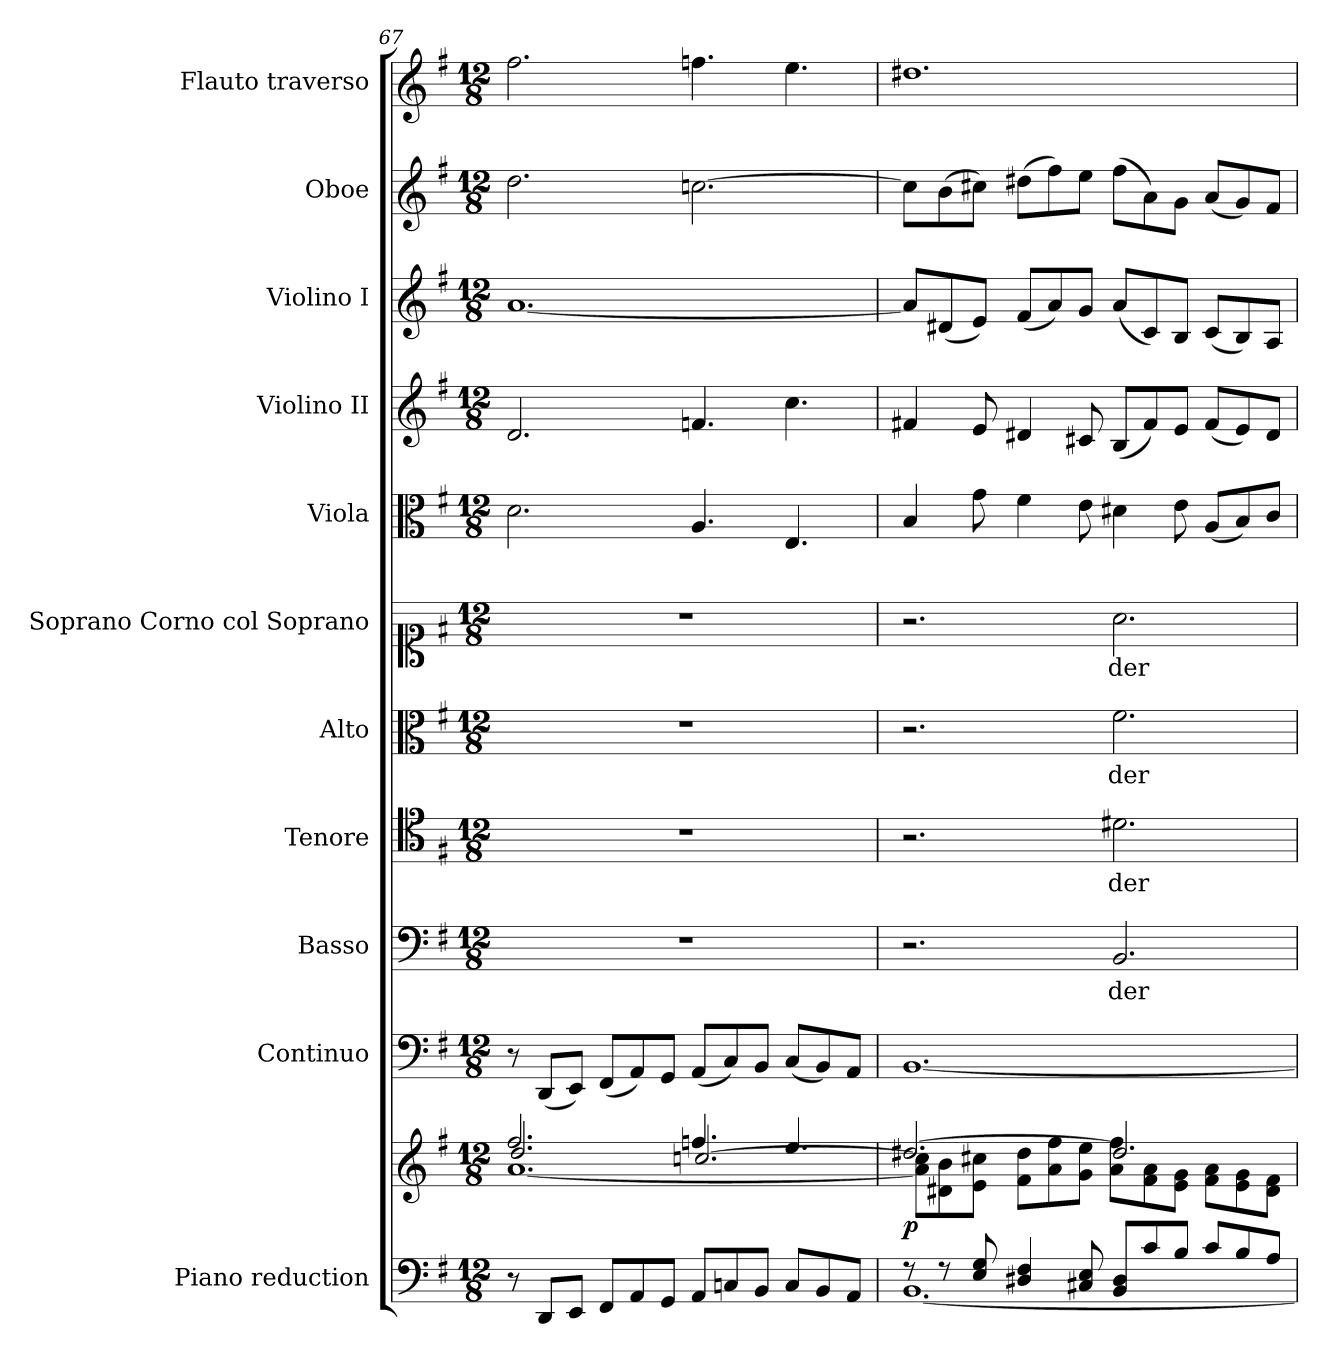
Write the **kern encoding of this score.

**kern	**kern	**dynam	**kern	**dynam	**kern	**text	**dynam	**kern	**text	**dynam	**kern	**text	**dynam	**kern	**text	**dynam	**kern	**dynam	**kern	**dynam	**kern	**dynam	**kern	**kern
*part11	*part11	*part11	*part10	*part10	*part9	*part9	*part9	*part8	*part8	*part8	*part7	*part7	*part7	*part6	*part6	*part6	*part5	*part5	*part4	*part4	*part3	*part3	*part2	*part1
*staff12	*staff11	*staff11/12	*staff10	*staff10	*staff9	*staff9	*staff9	*staff8	*staff8	*staff8	*staff7	*staff7	*staff7	*staff6	*staff6	*staff6	*staff5	*staff5	*staff4	*staff4	*staff3	*staff3	*staff2	*staff1
*I"Piano reduction	*	*	*I"Continuo	*	*I"Basso	*	*	*I"Tenore	*	*	*I"Alto	*	*	*I"Soprano Corno col Soprano	*	*	*I"Viola	*	*I"Violino II	*	*I"Violino I	*	*I"Oboe	*I"Flauto traverso
*I'Pno	*	*	*	*	*	*	*	*	*	*	*	*	*	*	*	*	*I'Vla	*	*I'Vln	*	*I'Vln	*	*I'Ob	*I'Fl
!!LO:PB:g=z
*clefF4	*clefG2	*	*clefF4	*	*clefF4	*	*	*clefC4	*	*	*clefC3	*	*	*clefC1	*	*	*clefC3	*	*clefG2	*	*clefG2	*	*clefG2	*clefG2
*k[f#]	*k[f#]	*	*k[f#]	*	*k[f#]	*	*	*k[f#]	*	*	*k[f#]	*	*	*k[f#]	*	*	*k[f#]	*	*k[f#]	*	*k[f#]	*	*k[f#]	*k[f#]
*M12/8	*M12/8	*	*M12/8	*	*M12/8	*	*	*M12/8	*	*	*M12/8	*	*	*M12/8	*	*	*M12/8	*	*M12/8	*	*M12/8	*	*M12/8	*M12/8
=67	=67	=67	=67	=67	=67	=67	=67	=67	=67	=67	=67	=67	=67	=67	=67	=67	=67	=67	=67	=67	=67	=67	=67	=67
*	*^	*	*	*	*	*	*	*	*	*	*	*	*	*	*	*	*	*	*	*	*	*	*	*
*	*	*^	*	*	*	*	*	*	*	*	*	*	*	*	*	*	*	*	*	*	*	*	*	*	*
8r	2.ff#/	[1.a	2.dd/	.	8r	.	1.r	.	.	1.r	.	.	1.r	.	.	1.r	.	.	2.d\	.	2.d/	.	[1.a	.	2.dd\	2.ff#\
8DD/L	.	.	.	.	(8DD/L	.	.	.	.	.	.	.	.	.	.	.	.	.	.	.	.	.	.	.	.	.
8EE/J	.	.	.	.	8EE/J)	.	.	.	.	.	.	.	.	.	.	.	.	.	.	.	.	.	.	.	.	.
8FF#/L	.	.	.	.	(8FF#/L	.	.	.	.	.	.	.	.	.	.	.	.	.	.	.	.	.	.	.	.	.
8AA/	.	.	.	.	8AA/)	.	.	.	.	.	.	.	.	.	.	.	.	.	.	.	.	.	.	.	.	.
8GG/J	.	.	.	.	8GG/J	.	.	.	.	.	.	.	.	.	.	.	.	.	.	.	.	.	.	.	.	.
8AA/L	4.ffn/	.	[<2.ccn/	.	(8AA/L	.	.	.	.	.	.	.	.	.	.	.	.	.	4.A/	.	4.fn/	.	.	.	[2.ccn\	4.ffn\
8Cn/	.	.	.	.	8C/)	.	.	.	.	.	.	.	.	.	.	.	.	.	.	.	.	.	.	.	.	.
8BB/J	.	.	.	.	8BB/J	.	.	.	.	.	.	.	.	.	.	.	.	.	.	.	.	.	.	.	.	.
8C/L	4.ee/	.	.	.	(8C/L	.	.	.	.	.	.	.	.	.	.	.	.	.	4.E/	.	4.cc\	.	.	.	.	4.ee\
8BB/	.	.	.	.	8BB/)	.	.	.	.	.	.	.	.	.	.	.	.	.	.	.	.	.	.	.	.	.
8AA/J	.	.	.	.	8AA/J	.	.	.	.	.	.	.	.	.	.	.	.	.	.	.	.	.	.	.	.	.
*	*	*v	*v	*	*	*	*	*	*	*	*	*	*	*	*	*	*	*	*	*	*	*	*	*	*	*
=68	=68	=68	=68	=68	=68	=68	=68	=68	=68	=68	=68	=68	=68	=68	=68	=68	=68	=68	=68	=68	=68	=68	=68	=68	=68
*^	*	*	*	*	*	*	*	*	*	*	*	*	*	*	*	*	*	*	*	*	*	*	*	*	*
!	!	!	!	!LO:DY:b	!	!LO:DY:a	!	!	!	!	!	!	!	!	!	!	!	!	!	!	!	!	!	!	!	!
8r	[1.BB	[2.dd#X/	8a\] 8cc\]L	p	[1.BB	other-dynamics	2.r	.	.	2.r	.	.	2.r	.	.	2.r	.	.	4B/	.	4f#X/	.	8a/L]	.	8cc\L]	1.dd#X
!	!	!	!	!	!	!	!	!	!	!	!	!	!	!	!	!	!	!	!	!	!	!	!	!LO:DY:b	!	!
8r	.	.	8d#X\ 8b\	.	.	.	.	.	.	.	.	.	.	.	.	.	.	.	.	.	.	.	(8d#X/	other-dynamics	(8b\	.
!	!	!	!	!	!	!	!	!	!	!	!	!	!	!	!	!	!	!	!	!LO:DY:b	!	!LO:DY:b	!	!	!	!
8E/ 8G/	.	.	8e\ 8cc#X\J	.	.	.	.	.	.	.	.	.	.	.	.	.	.	.	8g\	other-dynamics	8e/	other-dynamics	8e/J)	.	8cc#X\J)	.
4D#X/ 4F#/	.	.	8f#\ 8dd#\L	.	.	.	.	.	.	.	.	.	.	.	.	.	.	.	4f#\	.	4d#X/	.	(8f#/L	.	(8dd#X\L	.
.	.	.	8a\ 8ff#\	.	.	.	.	.	.	.	.	.	.	.	.	.	.	.	.	.	.	.	8a/)	.	8ff#\)	.
8C#X/ 8E/	.	.	8g\ 8ee\J	.	.	.	.	.	.	.	.	.	.	.	.	.	.	.	8e\	.	8c#X/	.	8g/J	.	8ee\J	.
!	!	!	!	!	!	!	!	!LO:LY:b	!LO:DY:a	!	!LO:LY:b	!LO:DY:a	!	!LO:LY:b	!LO:DY:a	!	!LO:LY:b	!LO:DY:a	!	!	!	!	!	!	!	!
8BB/ 8D#/L	.	2.dd#/]	8a\ 8ff#\L	.	.	.	2.BB/	der	other-dynamics	2.d#X\	der	other-dynamics	2.f#\	der	other-dynamics	2.a\	der	other-dynamics	4d#X\	.	(8B/L	.	(8a/L	.	(8ff#\L	.
8c/	.	.	8f#\ 8a\	.	.	.	.	.	.	.	.	.	.	.	.	.	.	.	.	.	8f#/)	.	8c/)	.	8a\)	.
8B/J	.	.	8e\ 8g\J	.	.	.	.	.	.	.	.	.	.	.	.	.	.	.	8e\	.	8e/J	.	8B/J	.	8g\J	.
8c/L	.	.	8f#\ 8a\L	.	.	.	.	.	.	.	.	.	.	.	.	.	.	.	(8A/L	.	(8f#/L	.	(8c/L	.	(8a/L	.
8B/	.	.	8e\ 8g\	.	.	.	.	.	.	.	.	.	.	.	.	.	.	.	8B/)	.	8e/)	.	8B/)	.	8g/)	.
8A/J	.	.	8d#\ 8f#\J	.	.	.	.	.	.	.	.	.	.	.	.	.	.	.	8c/J	.	8d#/J	.	8A/J	.	8f#/J	.
*v	*v	*	*	*	*	*	*	*	*	*	*	*	*	*	*	*	*	*	*	*	*	*	*	*	*	*
*	*v	*v	*	*	*	*	*	*	*	*	*	*	*	*	*	*	*	*	*	*	*	*	*	*	*
=	=	=	=	=	=	=	=	=	=	=	=	=	=	=	=	=	=	=	=	=	=	=	=	=
*-	*-	*-	*-	*-	*-	*-	*-	*-	*-	*-	*-	*-	*-	*-	*-	*-	*-	*-	*-	*-	*-	*-	*-	*-
